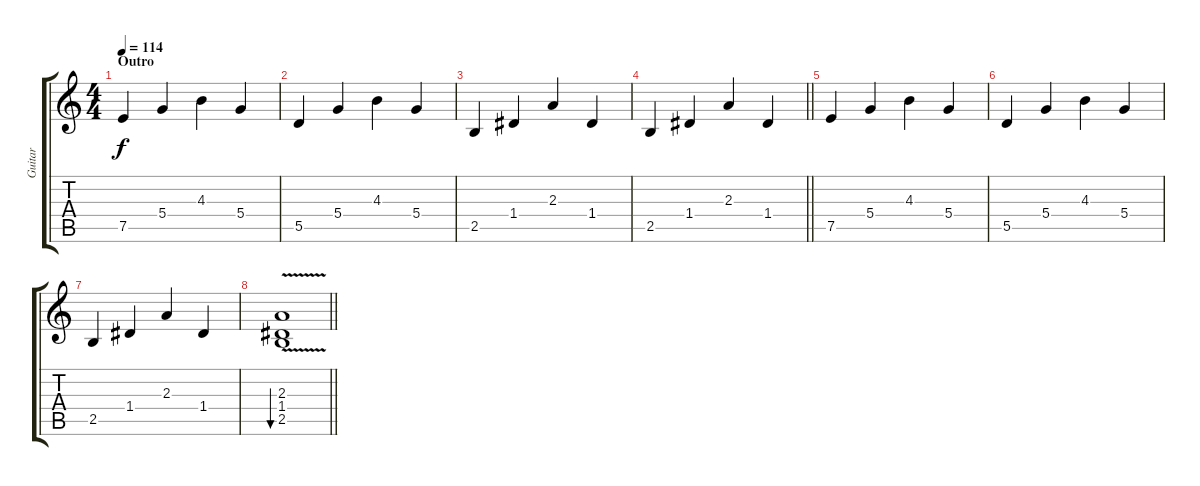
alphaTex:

\track ("Guitar" "Guitar") {instrument acousticguitarsteel}
\staff {score tabs}
\tuning (E4 B3 G3 D3 A2 E2) {hide}
\ts (4 4)
\section ("" "Outro")
\tempo 114
\clef g2
\ks c
7.5.4{dy f} 5.4.4 4.3.4 5.4.4 |
5.5.4 5.4.4 4.3.4 5.4.4 |
2.5.4 1.4.4 2.3.4 1.4.4 |
\barLineRight lightlight
2.5.4 1.4.4 2.3.4 1.4.4 |
7.5.4 5.4.4 4.3.4 5.4.4 |
5.5.4 5.4.4 4.3.4 5.4.4 |
2.5.4 1.4.4 2.3.4 1.4.4 |
\barLineRight lightlight
(2.3{v} 1.4{v} 2.5{v}).1{bu 480}
